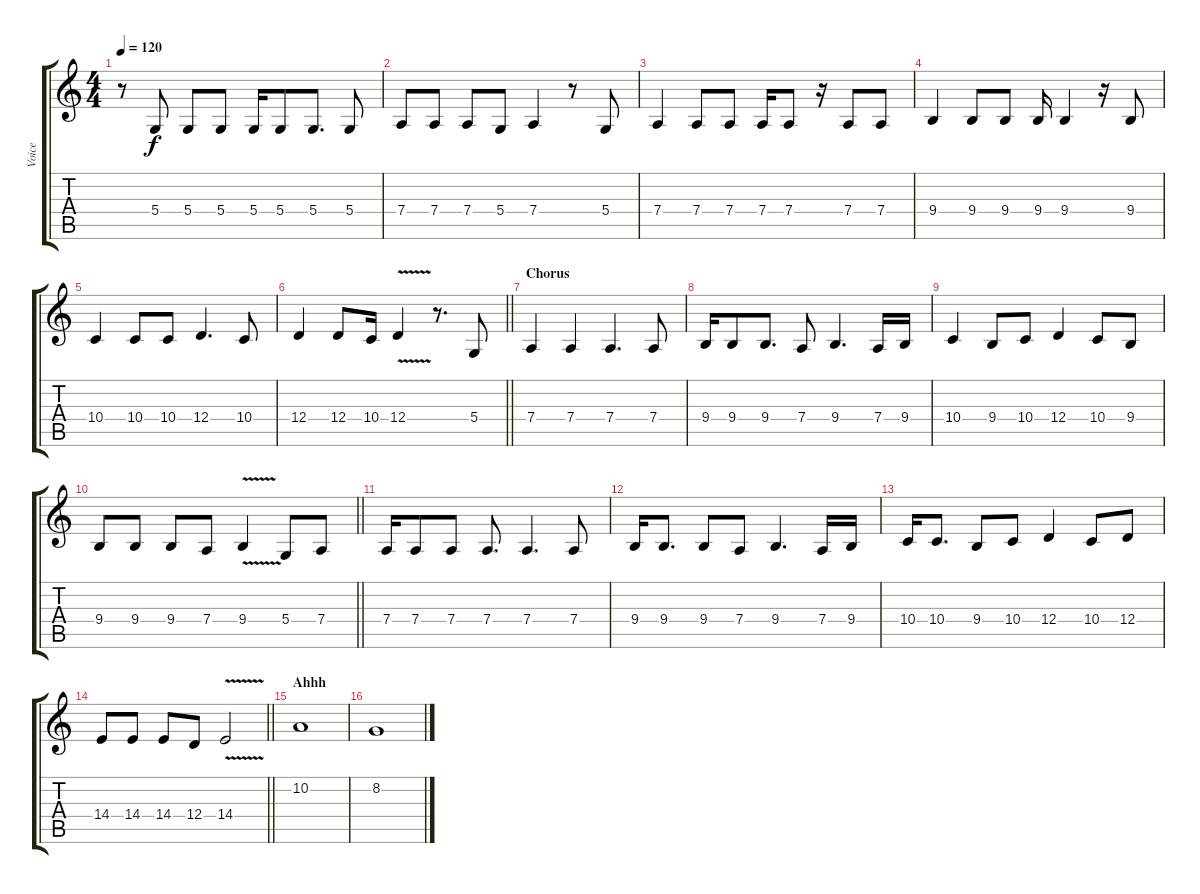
\track ("Voice" "Voice") {instrument tenorsax}
\staff {score tabs}
\tuning (E4 B3 G3 D3 A2 E2) {hide}
\ts (4 4)
\tempo 120
\clef g2
\ks c
r.8{dy f} 5.4.8 5.4.8 5.4.8 5.4.16 5.4.8 5.4.8{d} 5.4.8 |
7.4.8 7.4.8 7.4.8 5.4.8 7.4.4 r.8 5.4.8 |
7.4.4 7.4.8 7.4.8 7.4.16 7.4.8 r.16 7.4.8 7.4.8 |
9.4.4 9.4.8 9.4.8 9.4.16 9.4.4 r.16 9.4.8 |
10.4.4 10.4.8 10.4.8 12.4.4{d} 10.4.8 |
\barLineRight lightlight
12.4.4 12.4.8 10.4.16 12.4{v}.4 r.8{d} 5.4.8 |
\section ("" "Chorus")
7.4.4 7.4.4 7.4.4{d} 7.4.8 |
9.4.16 9.4.8 9.4.8{d} 7.4.8 9.4.4{d} 7.4.16 9.4.16 |
10.4.4 9.4.8 10.4.8 12.4.4 10.4.8 9.4.8 |
\barLineRight lightlight
9.4.8 9.4.8 9.4.8 7.4.8 9.4{v}.4 5.4.8 7.4.8 |
7.4.16 7.4.8 7.4.8 7.4.8{d} 7.4.4{d} 7.4.8 |
9.4.16 9.4.8{d} 9.4.8 7.4.8 9.4.4{d} 7.4.16 9.4.16 |
10.4.16 10.4.8{d} 9.4.8 10.4.8 12.4.4 10.4.8 12.4.8 |
\barLineRight lightlight
14.4.8 14.4.8 14.4.8 12.4.8 14.4{v}.2 |
\section ("" "Ahhh")
10.2.1 |
8.2.1
